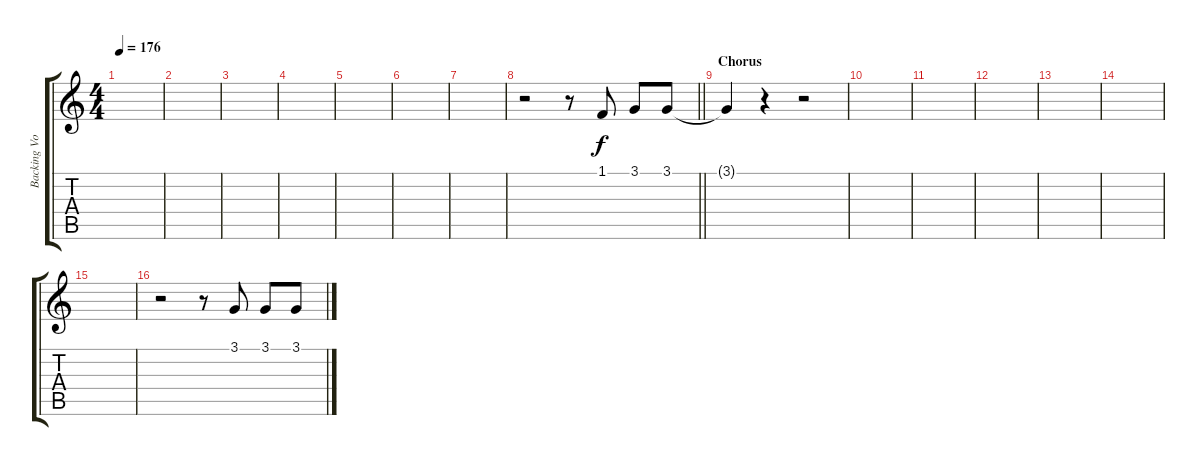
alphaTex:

\track ("Backing Vocals" "Backing Vo") {instrument lead6voice}
\staff {score tabs}
\tuning (E4 B3 G3 D3 A2 E2) {hide}
\ts (4 4)
\tempo 176
\clef g2
\ks c
|
|
|
|
|
|
|
\barLineRight lightlight
r.2 r.8 1.1.8 3.1.8 3.1.8 |
\section ("" "Chorus")
3.1{t}.4 r.4 r.2 |
|
|
|
|
|
|
r.2 r.8 3.1.8 3.1.8 3.1.8
